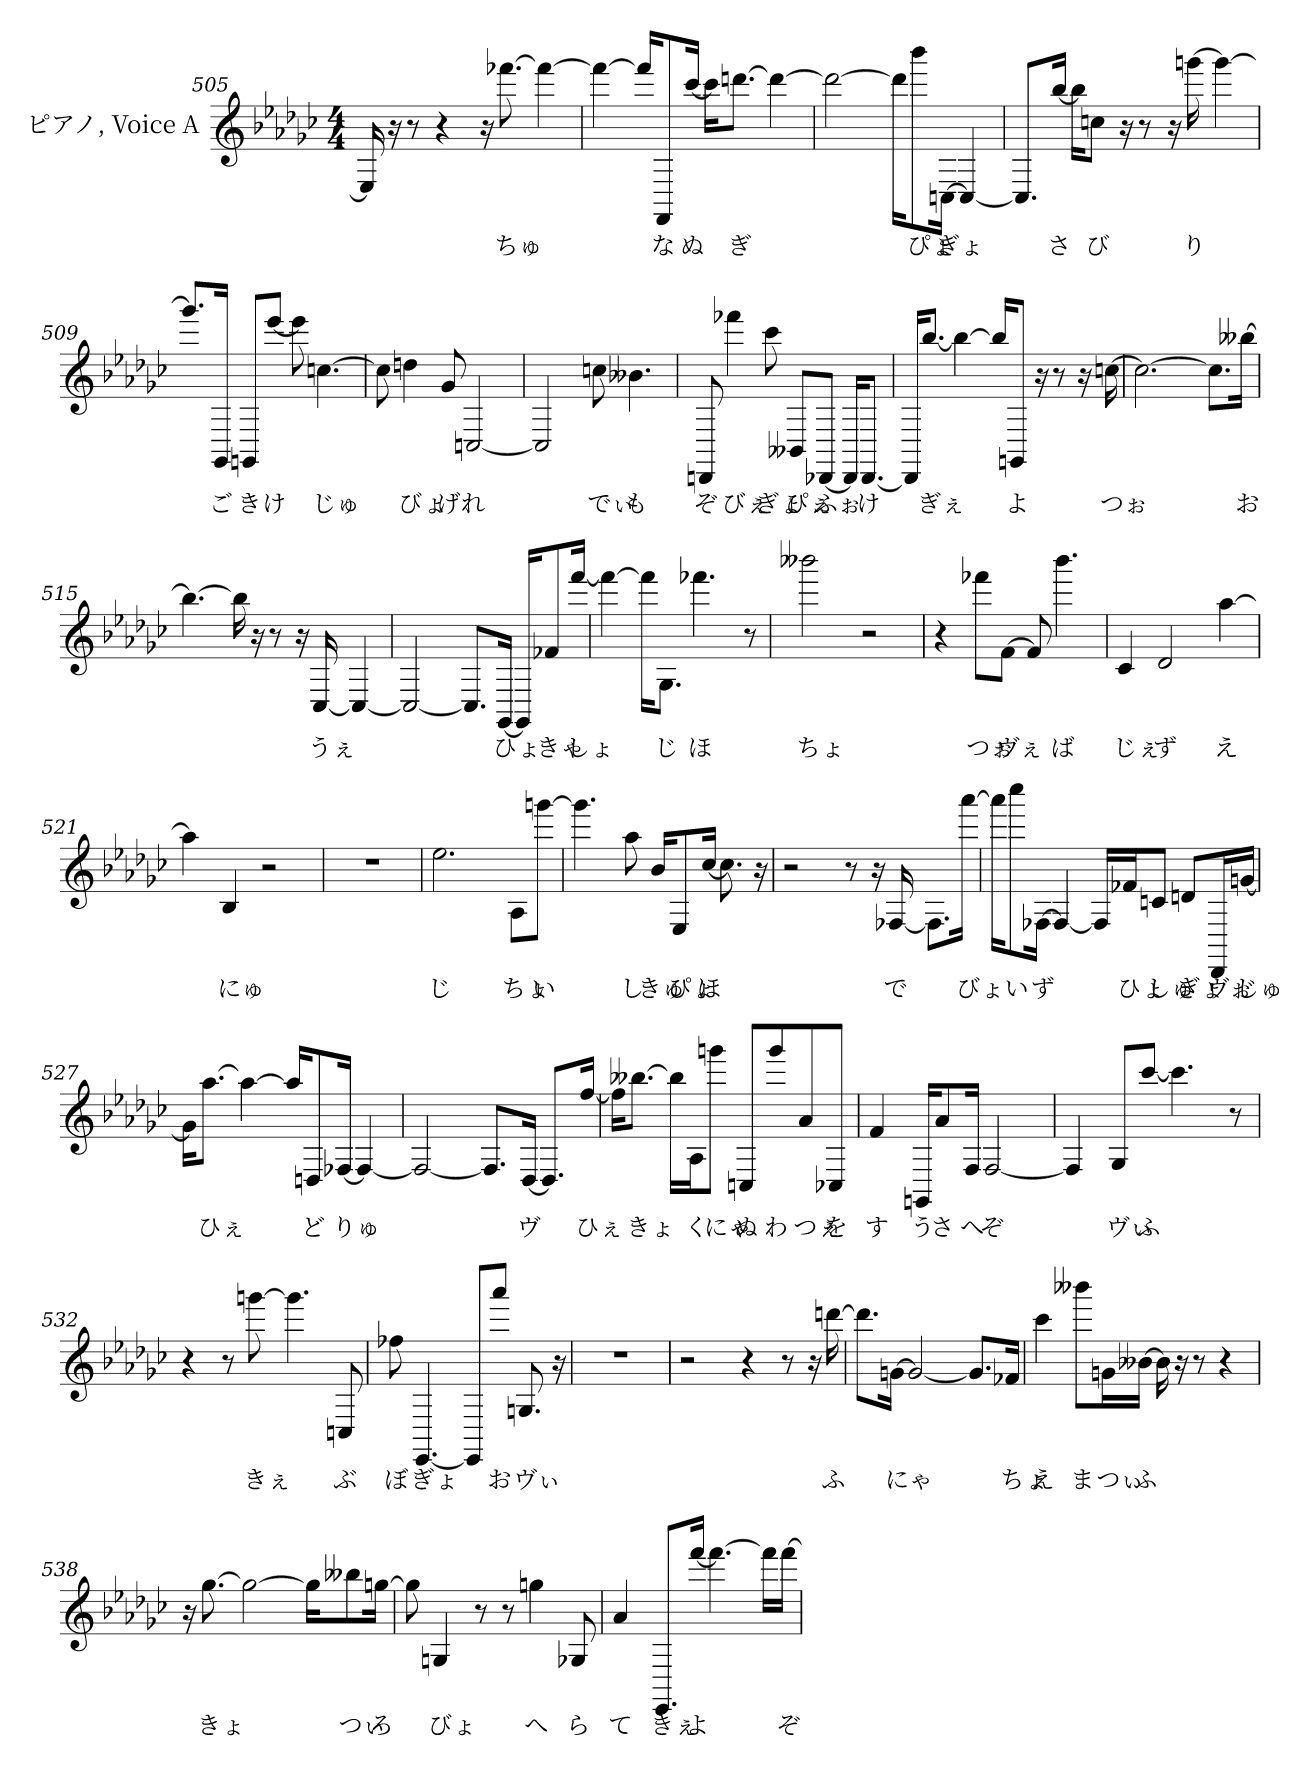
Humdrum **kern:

**kern	**text
*part1	*part1
*staff1	*staff1
*I"ピアノ, Voice A	*
*clefG2	*
*k[b-e-a-d-g-c-]	*
*M4/4	*
=505	=505
16E-/]	.
16r	.
8r	.
4r	.
16r	.
!	!LO:LY:b
[8.fff-X\	ちゅ
4fff-\_	.
!!LO:LB:g=z
=506	=506
4fff-\_	.
16fff-/KL]	.
!	!LO:LY:b
8FF/	な
!	!LO:LY:b
[16ccc-/Jk	ぬ
16ccc-\KL]	.
!	!LO:LY:b
[8.dddn\J	ぎ
4ddd\_	.
=507	=507
2ddd\_	.
16ddd\KL]	.
!	!LO:LY:b
8bbb-\	ぴょ
!	!LO:LY:b
[16Cn\Jk	ぎょ
4C/_	.
=508	=508
8.C/L]	.
!	!LO:LY:b
[16bb-/Jk	さ
16bb-\KL]	.
!	!LO:LY:b
8ccn\J	び
16r	.
8r	.
16r	.
!	!LO:LY:b
[16gggn\	り
4ggg\_	.
=509	=509
8.ggg/L]	.
!	!LO:LY:b
16GG-/Jk	ご
!	!LO:LY:b
8GGn/L	き
!	!LO:LY:b
[8eee-/J	け
8eee-\]	.
!	!LO:LY:b
[4.ccn\	じゅ
!!LO:LB:g=z
=510	=510
8cc\]	.
!	!LO:LY:b
4ddn\	びょ
!	!LO:LY:b
8g-/	げ
!	!LO:LY:b
[2Cn/	れ
=511	=511
2C/]	.
!	!LO:LY:b
8ccn\	でぃ
!	!LO:LY:b
4.b--X\	も
=512	=512
!	!LO:LY:b
8DDn/	ぞ
!	!LO:LY:b
4fff-X\	びぇ
!	!LO:LY:b
8ccc-\	ぎょ
!	!LO:LY:b
8BB--X/L	ぴぇ
!	!LO:LY:b
[8DD-X/J	ふぉ
16DD-/KL]	.
!	!LO:LY:b
[8.DD-/J	け
=513	=513
16DD-/KL]	.
!	!LO:LY:b
[8.bb-/J	ぎぇ
4bb-\_	.
16bb-/KL]	.
!	!LO:LY:b
8GGn/J	よ
16r	.
8r	.
16r	.
!	!LO:LY:b
[16ccn\	つぉ
=514	=514
2.cc\_	.
8.cc\L]	.
!	!LO:LY:b
[16bb--X\Jk	お
!!LO:LB:g=z
=515	=515
4.bb--\_	.
16bb--\]	.
16r	.
8r	.
16r	.
!	!LO:LY:b
[16C-/	うぇ
4C-/_	.
=516	=516
2C-/_	.
8.C-/L]	.
!	!LO:LY:b
[16GG-/Jk	ひょ
16GG-/KL]	.
!	!LO:LY:b
8f-X/	きゃ
!	!LO:LY:b
[16fff/Jk	しょ
=517	=517
4fff\_	.
16fff\KL]	.
!	!LO:LY:b
8.G-\J	じ
!	!LO:LY:b
4.fff-X\	ほ
8r	.
=518	=518
!	!LO:LY:b
2bbb--X\	ちょ
2r	.
=519	=519
4r	.
!	!LO:LY:b
8fff-X\L	つぉ
!	!LO:LY:b
[8f\J	ヴぇ
8f/]	.
!	!LO:LY:b
4.bbb-\	ば
=520	=520
!	!LO:LY:b
4c-/	じぇ
!	!LO:LY:b
2d-/	ず
!	!LO:LY:b
[4aa-\	え
=521	=521
4aa-\]	.
!	!LO:LY:b
4B-/	にゅ
2r	.
!!LO:LB:g=z
=522	=522
1r	.
=523	=523
!	!LO:LY:b
2.ee-\	じ
!	!LO:LY:b
8A-\L	ちょ
!	!LO:LY:b
[8gggn\J	い
=524	=524
4.ggg\]	.
!	!LO:LY:b
8aa-\	し
!	!LO:LY:b
16b-/KL	きゅ
!	!LO:LY:b
8E-/	ぴょ
!	!LO:LY:b
[16cc-/Jk	ほ
8.cc-\]	.
16r	.
=525	=525
2r	.
8r	.
16r	.
!	!LO:LY:b
[16F-X/	で
8.F-\L]	.
!	!LO:LY:b
[16aaa-\Jk	びょ
=526	=526
16aaa-\KL]	.
!	!LO:LY:b
8cccc-\	い
!	!LO:LY:b
[16F-X\Jk	ず
4F-/_	.
16F-/LL]	.
!	!LO:LY:b
16f-X/J	ひょ
!	!LO:LY:b
8cn/J	しゅ
!	!LO:LY:b
8dn/L	ぎょ
!	!LO:LY:b
16DD-/L	ヴぉ
!	!LO:LY:b
[16gn/JJ	じゅ
!!LO:LB:g=z
=527	=527
16g\KL]	.
!	!LO:LY:b
[8.aa-\J	ひぇ
4aa-\_	.
16aa-/KL]	.
!	!LO:LY:b
8Dn/	ど
!	!LO:LY:b
[16F-X/Jk	りゅ
4F-/_	.
=528	=528
2F-/_	.
8.F-/L]	.
!	!LO:LY:b
[16D-/Jk	ヴ
8.D-/L]	.
!	!LO:LY:b
[16ff/Jk	ひぇ
=529	=529
16ff\KL]	.
!	!LO:LY:b
[8.bb--X\J	きょ
16bb--\LL]	.
!	!LO:LY:b
16A-\J	く
!	!LO:LY:b
8gggn\J	にゃ
!	!LO:LY:b
8Cn/L	ぬ
!	!LO:LY:b
8ggg/	わ
!	!LO:LY:b
8a-/	つぇ
!	!LO:LY:b
8C-X/J	を
=530	=530
!	!LO:LY:b
4f/	す
!	!LO:LY:b
16GGn/KL	う
!	!LO:LY:b
8a-/	さ
!	!LO:LY:b
16F/Jk	へ
!	!LO:LY:b
[2F/	ぞ
!!LO:PB:g=z
=531	=531
4F/]	.
!	!LO:LY:b
8G-/L	ヴぃ
!	!LO:LY:b
[8ccc-/J	ふ
4.ccc-\]	.
8r	.
=532	=532
4r	.
8r	.
!	!LO:LY:b
[8gggn\	きぇ
4.ggg\]	.
!	!LO:LY:b
8Cn/	ぶ
=533	=533
!	!LO:LY:b
8ff-X\	ぼ
!	!LO:LY:b
[4.EE-/	ぎょ
8EE-/L]	.
!	!LO:LY:b
8aaa-/J	お
!	!LO:LY:b
8.Gn/	ヴぃ
16r	.
=534	=534
1r	.
=535	=535
2r	.
4r	.
8r	.
16r	.
!	!LO:LY:b
[16dddn\	ふ
=536	=536
8.ddd\L]	.
!	!LO:LY:b
[16gn\Jk	にゃ
2g/_	.
8.g/L]	.
!	!LO:LY:b
16f-X/Jk	ちょ
!!LO:LB:g=z
=537	=537
!	!LO:LY:b
4ccc-\	え
!	!LO:LY:b
8bbb--X\L	ま
!	!LO:LY:b
16gn\L	つぃ
!	!LO:LY:b
[16b--X\JJ	ふ
16b--\]	.
16r	.
8r	.
4r	.
=538	=538
16r	.
!	!LO:LY:b
[8.gg-\	きょ
2gg-\_	.
16gg-\KL]	.
!	!LO:LY:b
8bb--X\	つぃ
!	!LO:LY:b
[16ggn\Jk	ろ
=539	=539
8gg\]	.
!	!LO:LY:b
4Gn/	びょ
8r	.
8r	.
!	!LO:LY:b
4ggn\	へ
!	!LO:LY:b
8G-X/	ら
=540	=540
!	!LO:LY:b
4a-/	て
!	!LO:LY:b
8.EE-/L	きぇ
!	!LO:LY:b
[16fff/Jk	よ
4.fff\_	.
16fff\LL]	.
!	!LO:LY:b
[16fff\JJ	ぞ
=	=
*-	*-
